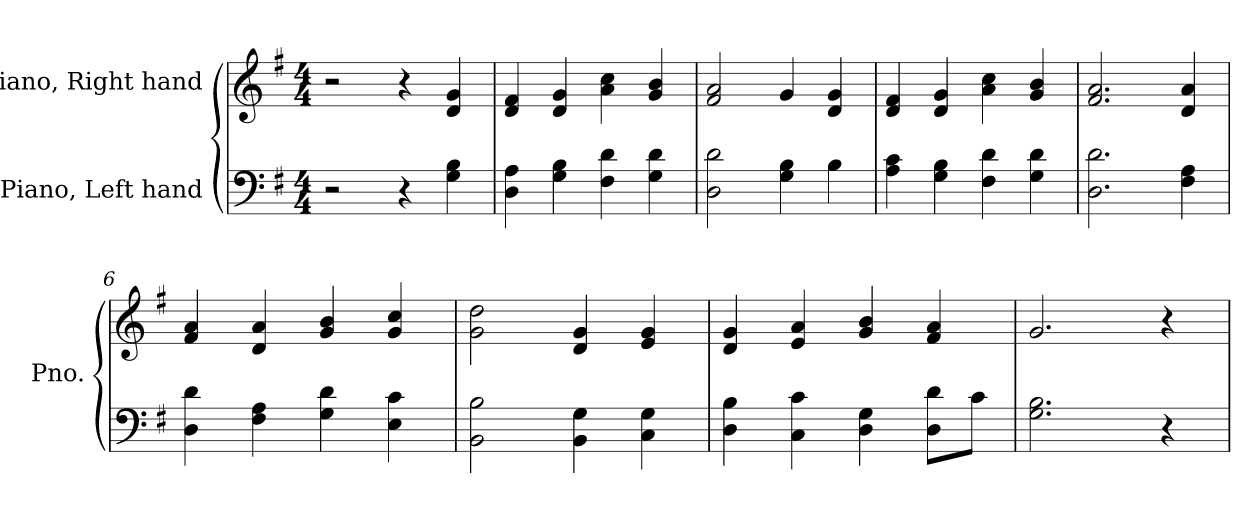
**kern	**kern
*part2	*part1
*staff2	*staff1
*I"Piano, Left hand	*I"Piano, Right hand
*I'Pno.	*I'Pno.
*clefF4	*clefG2
*k[f#]	*k[f#]
*M4/4	*M4/4
*MM120	*MM120
=1	=1
2r	2r
4r	4r
4G\ 4B\	4d/ 4g/
=2	=2
4D\ 4A\	4d/ 4f#/
4G\ 4B\	4d/ 4g/
4F#\ 4d\	4a\ 4cc\
4G\ 4d\	4g/ 4b/
=3	=3
2D\ 2d\	2f#/ 2a/
4G\ 4B\	4g/
4B\	4d/ 4g/
=4	=4
4A\ 4c\	4d/ 4f#/
4G\ 4B\	4d/ 4g/
4F#\ 4d\	4a\ 4cc\
4G\ 4d\	4g/ 4b/
=5	=5
2.D\ 2.d\	2.f#/ 2.a/
4F#\ 4A\	4d/ 4a/
=6	=6
4D\ 4d\	4f#/ 4a/
4F#\ 4A\	4d/ 4a/
4G\ 4d\	4g/ 4b/
4E\ 4c\	4g/ 4cc/
=7	=7
2BB\ 2B\	2g\ 2dd\
4BB\ 4G\	4d/ 4g/
4C\ 4G\	4e/ 4g/
!!LO:LB:g=z
=8	=8
4D\ 4B\	4d/ 4g/
4C\ 4c\	4e/ 4a/
4D\ 4G\	4g/ 4b/
8D\ 8d\L	4f#/ 4a/
8c\J	.
=9	=9
2.G\ 2.B\	2.g/
4r	4r
=	=
*-	*-
